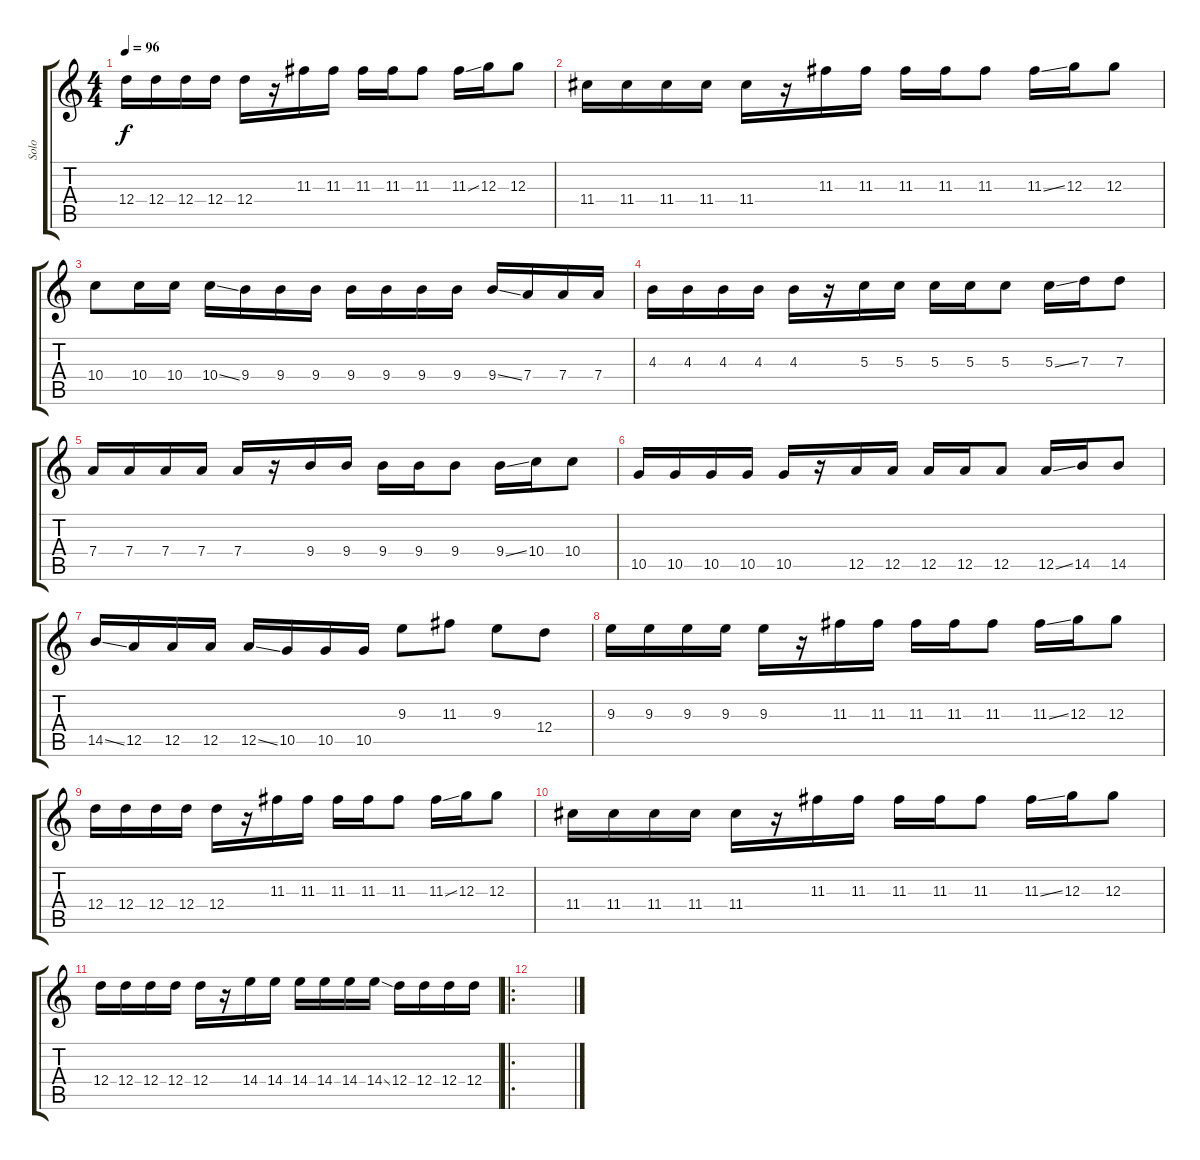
\track ("Solo" "Solo") {instrument overdrivenguitar}
\staff {score tabs}
\tuning (E4 B3 G3 D3 A2 E2) {hide}
\ts (4 4)
\tempo 96
\clef g2
\ks c
12.4.16{dy f} 12.4.16 12.4.16 12.4.16 12.4.16 r.16 11.3.16 11.3.16 11.3.16 11.3.16 11.3.8 11.3{ss}.16 12.3.16 12.3.8 |
11.4.16 11.4.16 11.4.16 11.4.16 11.4.16 r.16 11.3.16 11.3.16 11.3.16 11.3.16 11.3.8 11.3{ss}.16 12.3.16 12.3.8 |
10.4.8 10.4.16 10.4.16 10.4{ss}.16 9.4.16 9.4.16 9.4.16 9.4.16 9.4.16 9.4.16 9.4.16 9.4{ss}.16 7.4.16 7.4.16 7.4.16 |
4.3.16 4.3.16 4.3.16 4.3.16 4.3.16 r.16 5.3.16 5.3.16 5.3.16 5.3.16 5.3.8 5.3{ss}.16 7.3.16 7.3.8 |
7.4.16 7.4.16 7.4.16 7.4.16 7.4.16 r.16 9.4.16 9.4.16 9.4.16 9.4.16 9.4.8 9.4{ss}.16 10.4.16 10.4.8 |
10.5.16 10.5.16 10.5.16 10.5.16 10.5.16 r.16 12.5.16 12.5.16 12.5.16 12.5.16 12.5.8 12.5{ss}.16 14.5.16 14.5.8 |
14.5{ss}.16 12.5.16 12.5.16 12.5.16 12.5{ss}.16 10.5.16 10.5.16 10.5.16 9.3.8 11.3.8 9.3.8 12.4.8 |
9.3.16 9.3.16 9.3.16 9.3.16 9.3.16 r.16 11.3.16 11.3.16 11.3.16 11.3.16 11.3.8 11.3{ss}.16 12.3.16 12.3.8 |
12.4.16 12.4.16 12.4.16 12.4.16 12.4.16 r.16 11.3.16 11.3.16 11.3.16 11.3.16 11.3.8 11.3{ss}.16 12.3.16 12.3.8 |
11.4.16 11.4.16 11.4.16 11.4.16 11.4.16 r.16 11.3.16 11.3.16 11.3.16 11.3.16 11.3.8 11.3{ss}.16 12.3.16 12.3.8 |
12.4.16 12.4.16 12.4.16 12.4.16 12.4.16 r.16 14.4.16 14.4.16 14.4.16 14.4.16 14.4.16 14.4{ss}.16 12.4.16 12.4.16 12.4.16 12.4.16 |
\ro
